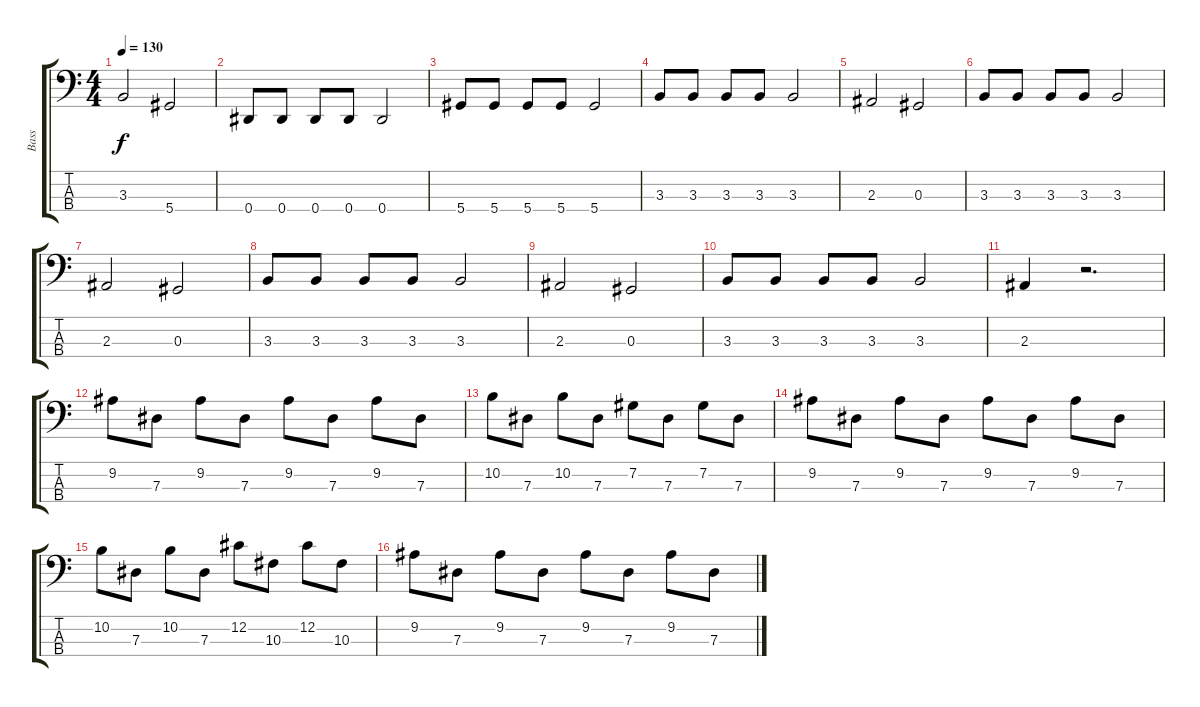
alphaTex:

\track ("Bass" "Bass") {instrument electricbassfinger}
\staff {score tabs}
\tuning (Gb2 Db2 Ab1 Eb1) {hide}
\ts (4 4)
\tempo 130
\clef f4
\ks c
3.3.2{dy f} 5.4.2 |
0.4.8 0.4.8 0.4.8 0.4.8 0.4.2 |
5.4.8 5.4.8 5.4.8 5.4.8 5.4.2 |
3.3.8 3.3.8 3.3.8 3.3.8 3.3.2 |
2.3.2 0.3.2 |
3.3.8 3.3.8 3.3.8 3.3.8 3.3.2 |
2.3.2 0.3.2 |
3.3.8 3.3.8 3.3.8 3.3.8 3.3.2 |
2.3.2 0.3.2 |
3.3.8 3.3.8 3.3.8 3.3.8 3.3.2 |
2.3.4 r.2{d} |
9.2.8 7.3.8 9.2.8 7.3.8 9.2.8 7.3.8 9.2.8 7.3.8 |
10.2.8 7.3.8 10.2.8 7.3.8 7.2.8 7.3.8 7.2.8 7.3.8 |
9.2.8 7.3.8 9.2.8 7.3.8 9.2.8 7.3.8 9.2.8 7.3.8 |
10.2.8 7.3.8 10.2.8 7.3.8 12.2.8 10.3.8 12.2.8 10.3.8 |
9.2.8 7.3.8 9.2.8 7.3.8 9.2.8 7.3.8 9.2.8 7.3.8
